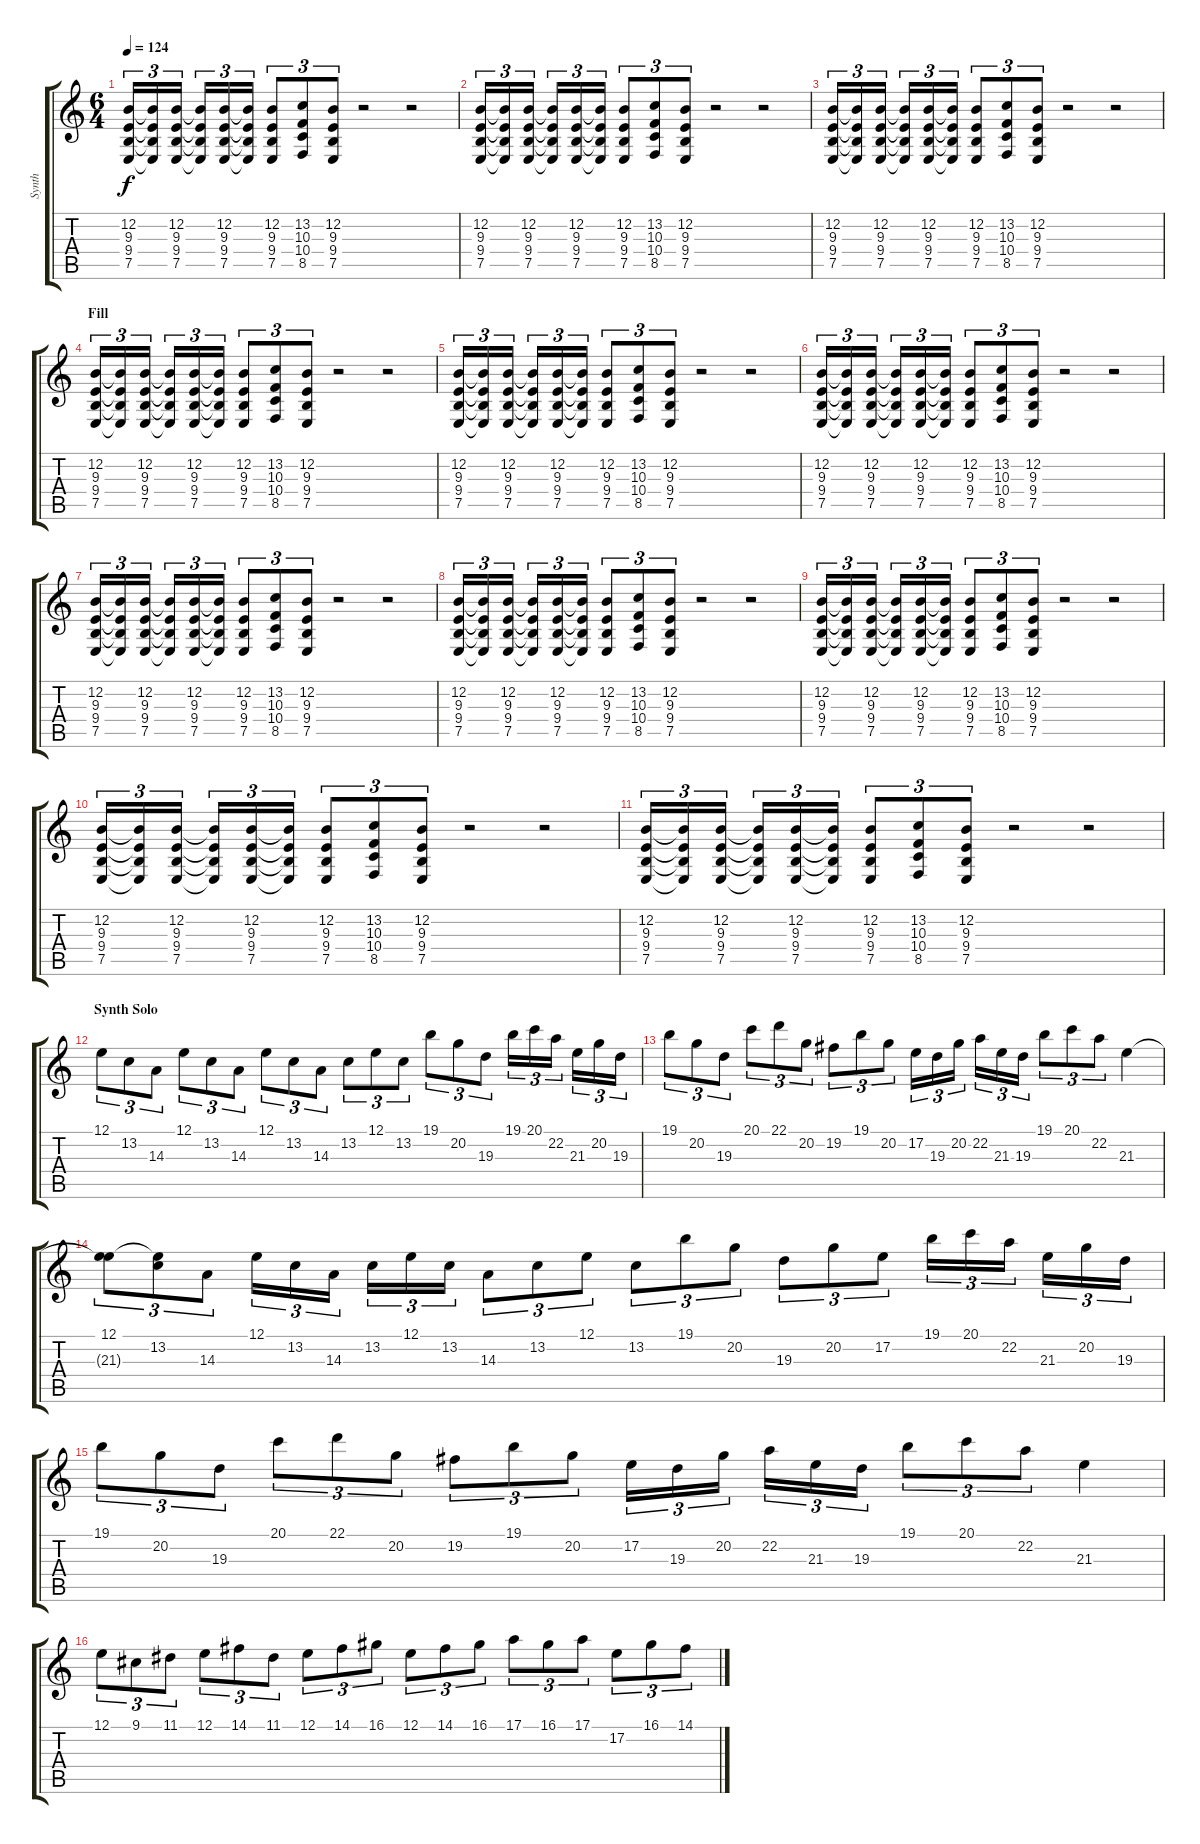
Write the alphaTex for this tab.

\track ("Synth" "Synth") {instrument rockorgan}
\staff {score tabs}
\tuning (E4 B3 G3 D3 A2 E2) {hide}
\ts (6 4)
\tempo 124
\clef g2
\ks c
(12.2 9.3 9.4 7.5).16{tu (3 2) dy f} (12.2{t} 9.3{t} 9.4{t} 7.5{t}).16{tu (3 2)} (12.2 9.3 9.4 7.5).16{tu (3 2)} (12.2{t} 9.3{t} 9.4{t} 7.5{t}).16{tu (3 2)} (12.2 9.3 9.4 7.5).16{tu (3 2)} (12.2{t} 9.3{t} 9.4{t} 7.5{t}).16{tu (3 2)} (12.2 9.3 9.4 7.5).8{tu (3 2)} (13.2 10.3 10.4 8.5).8{tu (3 2)} (12.2 9.3 9.4 7.5).8{tu (3 2)} r.2 r.2 |
(12.2 9.3 9.4 7.5).16{tu (3 2)} (12.2{t} 9.3{t} 9.4{t} 7.5{t}).16{tu (3 2)} (12.2 9.3 9.4 7.5).16{tu (3 2)} (12.2{t} 9.3{t} 9.4{t} 7.5{t}).16{tu (3 2)} (12.2 9.3 9.4 7.5).16{tu (3 2)} (12.2{t} 9.3{t} 9.4{t} 7.5{t}).16{tu (3 2)} (12.2 9.3 9.4 7.5).8{tu (3 2)} (13.2 10.3 10.4 8.5).8{tu (3 2)} (12.2 9.3 9.4 7.5).8{tu (3 2)} r.2 r.2 |
(12.2 9.3 9.4 7.5).16{tu (3 2)} (12.2{t} 9.3{t} 9.4{t} 7.5{t}).16{tu (3 2)} (12.2 9.3 9.4 7.5).16{tu (3 2)} (12.2{t} 9.3{t} 9.4{t} 7.5{t}).16{tu (3 2)} (12.2 9.3 9.4 7.5).16{tu (3 2)} (12.2{t} 9.3{t} 9.4{t} 7.5{t}).16{tu (3 2)} (12.2 9.3 9.4 7.5).8{tu (3 2)} (13.2 10.3 10.4 8.5).8{tu (3 2)} (12.2 9.3 9.4 7.5).8{tu (3 2)} r.2 r.2 |
\section ("" "Fill")
(12.2 9.3 9.4 7.5).16{tu (3 2)} (12.2{t} 9.3{t} 9.4{t} 7.5{t}).16{tu (3 2)} (12.2 9.3 9.4 7.5).16{tu (3 2)} (12.2{t} 9.3{t} 9.4{t} 7.5{t}).16{tu (3 2)} (12.2 9.3 9.4 7.5).16{tu (3 2)} (12.2{t} 9.3{t} 9.4{t} 7.5{t}).16{tu (3 2)} (12.2 9.3 9.4 7.5).8{tu (3 2)} (13.2 10.3 10.4 8.5).8{tu (3 2)} (12.2 9.3 9.4 7.5).8{tu (3 2)} r.2 r.2 |
(12.2 9.3 9.4 7.5).16{tu (3 2)} (12.2{t} 9.3{t} 9.4{t} 7.5{t}).16{tu (3 2)} (12.2 9.3 9.4 7.5).16{tu (3 2)} (12.2{t} 9.3{t} 9.4{t} 7.5{t}).16{tu (3 2)} (12.2 9.3 9.4 7.5).16{tu (3 2)} (12.2{t} 9.3{t} 9.4{t} 7.5{t}).16{tu (3 2)} (12.2 9.3 9.4 7.5).8{tu (3 2)} (13.2 10.3 10.4 8.5).8{tu (3 2)} (12.2 9.3 9.4 7.5).8{tu (3 2)} r.2 r.2 |
(12.2 9.3 9.4 7.5).16{tu (3 2)} (12.2{t} 9.3{t} 9.4{t} 7.5{t}).16{tu (3 2)} (12.2 9.3 9.4 7.5).16{tu (3 2)} (12.2{t} 9.3{t} 9.4{t} 7.5{t}).16{tu (3 2)} (12.2 9.3 9.4 7.5).16{tu (3 2)} (12.2{t} 9.3{t} 9.4{t} 7.5{t}).16{tu (3 2)} (12.2 9.3 9.4 7.5).8{tu (3 2)} (13.2 10.3 10.4 8.5).8{tu (3 2)} (12.2 9.3 9.4 7.5).8{tu (3 2)} r.2 r.2 |
(12.2 9.3 9.4 7.5).16{tu (3 2)} (12.2{t} 9.3{t} 9.4{t} 7.5{t}).16{tu (3 2)} (12.2 9.3 9.4 7.5).16{tu (3 2)} (12.2{t} 9.3{t} 9.4{t} 7.5{t}).16{tu (3 2)} (12.2 9.3 9.4 7.5).16{tu (3 2)} (12.2{t} 9.3{t} 9.4{t} 7.5{t}).16{tu (3 2)} (12.2 9.3 9.4 7.5).8{tu (3 2)} (13.2 10.3 10.4 8.5).8{tu (3 2)} (12.2 9.3 9.4 7.5).8{tu (3 2)} r.2 r.2 |
(12.2 9.3 9.4 7.5).16{tu (3 2)} (12.2{t} 9.3{t} 9.4{t} 7.5{t}).16{tu (3 2)} (12.2 9.3 9.4 7.5).16{tu (3 2)} (12.2{t} 9.3{t} 9.4{t} 7.5{t}).16{tu (3 2)} (12.2 9.3 9.4 7.5).16{tu (3 2)} (12.2{t} 9.3{t} 9.4{t} 7.5{t}).16{tu (3 2)} (12.2 9.3 9.4 7.5).8{tu (3 2)} (13.2 10.3 10.4 8.5).8{tu (3 2)} (12.2 9.3 9.4 7.5).8{tu (3 2)} r.2 r.2 |
(12.2 9.3 9.4 7.5).16{tu (3 2)} (12.2{t} 9.3{t} 9.4{t} 7.5{t}).16{tu (3 2)} (12.2 9.3 9.4 7.5).16{tu (3 2)} (12.2{t} 9.3{t} 9.4{t} 7.5{t}).16{tu (3 2)} (12.2 9.3 9.4 7.5).16{tu (3 2)} (12.2{t} 9.3{t} 9.4{t} 7.5{t}).16{tu (3 2)} (12.2 9.3 9.4 7.5).8{tu (3 2)} (13.2 10.3 10.4 8.5).8{tu (3 2)} (12.2 9.3 9.4 7.5).8{tu (3 2)} r.2 r.2 |
(12.2 9.3 9.4 7.5).16{tu (3 2)} (12.2{t} 9.3{t} 9.4{t} 7.5{t}).16{tu (3 2)} (12.2 9.3 9.4 7.5).16{tu (3 2)} (12.2{t} 9.3{t} 9.4{t} 7.5{t}).16{tu (3 2)} (12.2 9.3 9.4 7.5).16{tu (3 2)} (12.2{t} 9.3{t} 9.4{t} 7.5{t}).16{tu (3 2)} (12.2 9.3 9.4 7.5).8{tu (3 2)} (13.2 10.3 10.4 8.5).8{tu (3 2)} (12.2 9.3 9.4 7.5).8{tu (3 2)} r.2 r.2 |
(12.2 9.3 9.4 7.5).16{tu (3 2)} (12.2{t} 9.3{t} 9.4{t} 7.5{t}).16{tu (3 2)} (12.2 9.3 9.4 7.5).16{tu (3 2)} (12.2{t} 9.3{t} 9.4{t} 7.5{t}).16{tu (3 2)} (12.2 9.3 9.4 7.5).16{tu (3 2)} (12.2{t} 9.3{t} 9.4{t} 7.5{t}).16{tu (3 2)} (12.2 9.3 9.4 7.5).8{tu (3 2)} (13.2 10.3 10.4 8.5).8{tu (3 2)} (12.2 9.3 9.4 7.5).8{tu (3 2)} r.2 r.2 |
\section ("" "Synth Solo")
12.1.8{tu (3 2) volume 15} 13.2.8{tu (3 2)} 14.3.8{tu (3 2)} 12.1.8{tu (3 2)} 13.2.8{tu (3 2)} 14.3.8{tu (3 2)} 12.1.8{tu (3 2)} 13.2.8{tu (3 2)} 14.3.8{tu (3 2)} 13.2.8{tu (3 2)} 12.1.8{tu (3 2)} 13.2.8{tu (3 2)} 19.1.8{tu (3 2)} 20.2.8{tu (3 2)} 19.3.8{tu (3 2)} 19.1.16{tu (3 2)} 20.1.16{tu (3 2)} 22.2.16{tu (3 2)} 21.3.16{tu (3 2)} 20.2.16{tu (3 2)} 19.3.16{tu (3 2)} |
19.1.8{tu (3 2)} 20.2.8{tu (3 2)} 19.3.8{tu (3 2)} 20.1.8{tu (3 2)} 22.1.8{tu (3 2)} 20.2.8{tu (3 2)} 19.2.8{tu (3 2)} 19.1.8{tu (3 2)} 20.2.8{tu (3 2)} 17.2.16{tu (3 2)} 19.3.16{tu (3 2)} 20.2.16{tu (3 2)} 22.2.16{tu (3 2)} 21.3.16{tu (3 2)} 19.3.16{tu (3 2)} 19.1.8{tu (3 2)} 20.1.8{tu (3 2)} 22.2.8{tu (3 2)} 21.3.4 |
(12.1 21.3{t}).8{tu (3 2)} (13.2 21.3{t}).8{tu (3 2)} 14.3.8{tu (3 2)} 12.1.16{tu (3 2)} 13.2.16{tu (3 2)} 14.3.16{tu (3 2)} 13.2.16{tu (3 2)} 12.1.16{tu (3 2)} 13.2.16{tu (3 2)} 14.3.8{tu (3 2)} 13.2.8{tu (3 2)} 12.1.8{tu (3 2)} 13.2.8{tu (3 2)} 19.1.8{tu (3 2)} 20.2.8{tu (3 2)} 19.3.8{tu (3 2)} 20.2.8{tu (3 2)} 17.2.8{tu (3 2)} 19.1.16{tu (3 2)} 20.1.16{tu (3 2)} 22.2.16{tu (3 2)} 21.3.16{tu (3 2)} 20.2.16{tu (3 2)} 19.3.16{tu (3 2)} |
19.1.8{tu (3 2)} 20.2.8{tu (3 2)} 19.3.8{tu (3 2)} 20.1.8{tu (3 2)} 22.1.8{tu (3 2)} 20.2.8{tu (3 2)} 19.2.8{tu (3 2)} 19.1.8{tu (3 2)} 20.2.8{tu (3 2)} 17.2.16{tu (3 2)} 19.3.16{tu (3 2)} 20.2.16{tu (3 2)} 22.2.16{tu (3 2)} 21.3.16{tu (3 2)} 19.3.16{tu (3 2)} 19.1.8{tu (3 2)} 20.1.8{tu (3 2)} 22.2.8{tu (3 2)} 21.3.4 |
12.1.8{tu (3 2)} 9.1.8{tu (3 2)} 11.1.8{tu (3 2)} 12.1.8{tu (3 2)} 14.1.8{tu (3 2)} 11.1.8{tu (3 2)} 12.1.8{tu (3 2)} 14.1.8{tu (3 2)} 16.1.8{tu (3 2)} 12.1.8{tu (3 2)} 14.1.8{tu (3 2)} 16.1.8{tu (3 2)} 17.1.8{tu (3 2)} 16.1.8{tu (3 2)} 17.1.8{tu (3 2)} 17.2.8{tu (3 2)} 16.1.8{tu (3 2)} 14.1.8{tu (3 2)}
